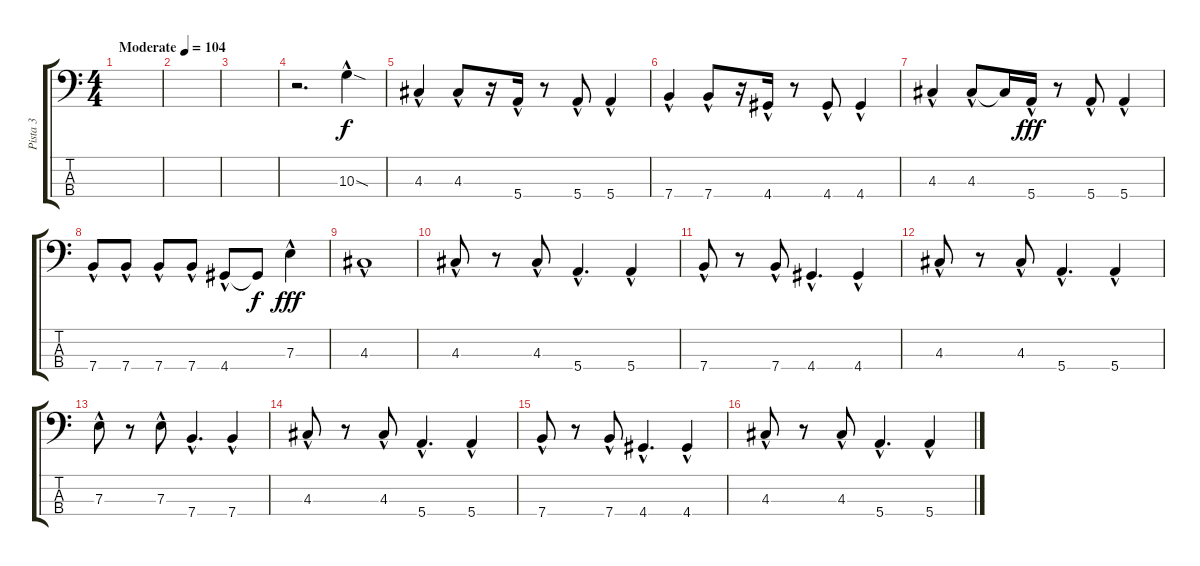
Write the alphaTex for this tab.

\track ("Pista 3" "Pista 3") {instrument electricbassfinger}
\staff {score tabs}
\tuning (G2 D2 A1 E1) {hide}
\ts (4 4)
\tempo (104 "Moderate")
\clef f4
\ks c
|
|
|
r.2{d} 10.3{sod hac}.4 |
4.3{hac}.4 4.3{hac}.8 r.16 5.4{hac}.16 r.8 5.4{hac}.8 5.4{hac}.4 |
7.4{hac}.4 7.4{hac}.8 r.16 4.4{hac}.16 r.8 4.4{hac}.8 4.4{hac}.4 |
4.3{hac}.4 4.3{hac}.8 4.3{t}.16{dy f} 5.4{hac}.16{dy fff} r.8 5.4{hac}.8 5.4{hac}.4 |
7.4{hac}.8 7.4{hac}.8 7.4{hac}.8 7.4{hac}.8 4.4{hac}.8 4.4{t}.8{dy f} 7.3{hac}.4{dy fff} |
4.3{hac}.1 |
4.3{hac}.8 r.8 4.3{hac}.8 5.4{hac}.4{d} 5.4{hac}.4 |
7.4{hac}.8 r.8 7.4{hac}.8 4.4{hac}.4{d} 4.4{hac}.4 |
4.3{hac}.8 r.8 4.3{hac}.8 5.4{hac}.4{d} 5.4{hac}.4 |
7.3{hac}.8 r.8 7.3{hac}.8 7.4{hac}.4{d} 7.4{hac}.4 |
4.3{hac}.8 r.8 4.3{hac}.8 5.4{hac}.4{d} 5.4{hac}.4 |
7.4{hac}.8 r.8 7.4{hac}.8 4.4{hac}.4{d} 4.4{hac}.4 |
4.3{hac}.8 r.8 4.3{hac}.8 5.4{hac}.4{d} 5.4{hac}.4
